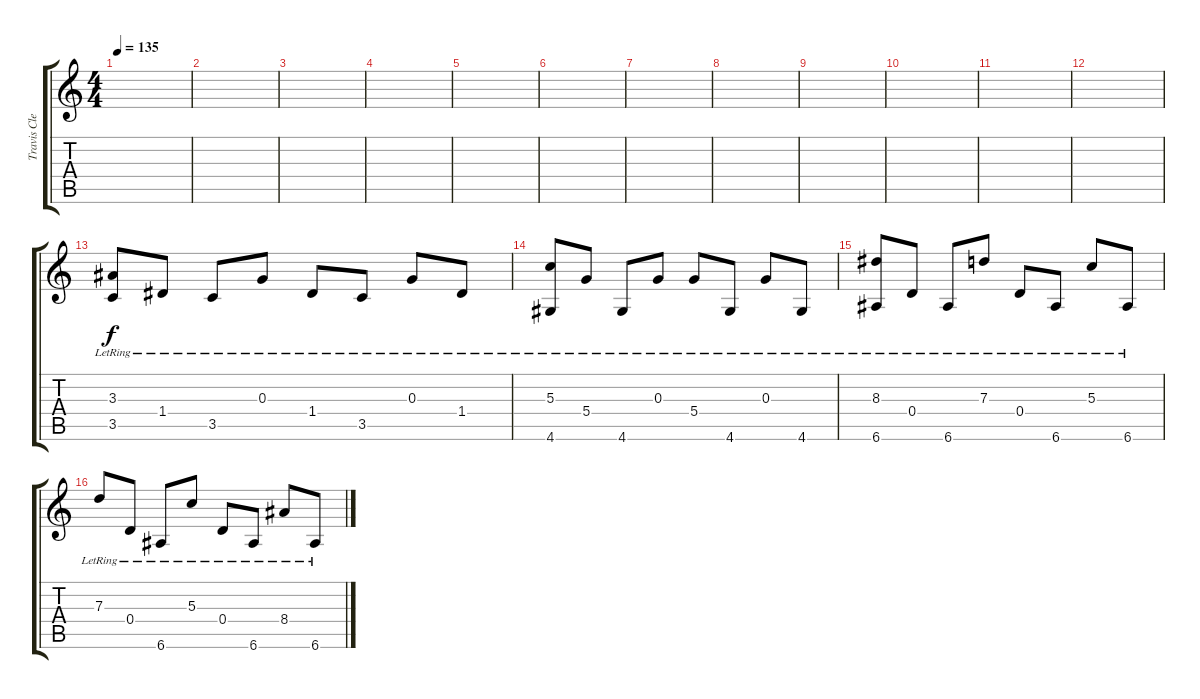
\track ("Travis Clean" "Travis Cle") {instrument acousticguitarnylon}
\staff {score tabs}
\tuning (E4 B3 G3 D3 A2 E2) {hide}
\ts (4 4)
\tempo 135
\clef g2
\ks c
|
|
|
|
|
|
|
|
|
|
|
|
(3.3{lr} 3.5{lr}).8 1.4{lr}.8 3.5{lr}.8 0.3{lr}.8 1.4{lr}.8 3.5{lr}.8 0.3{lr}.8 1.4{lr}.8 |
(5.3{lr} 4.6{lr}).8 5.4{lr}.8 4.6{lr}.8 0.3{lr}.8 5.4{lr}.8 4.6{lr}.8 0.3{lr}.8 4.6{lr}.8 |
(8.3{lr} 6.6{lr}).8 0.4{lr}.8 6.6{lr}.8 7.3{lr}.8 0.4{lr}.8 6.6{lr}.8 5.3{lr}.8 6.6{lr}.8 |
7.3{lr}.8 0.4{lr}.8 6.6{lr}.8 5.3{lr}.8 0.4{lr}.8 6.6{lr}.8 8.4{lr}.8 6.6{lr}.8
